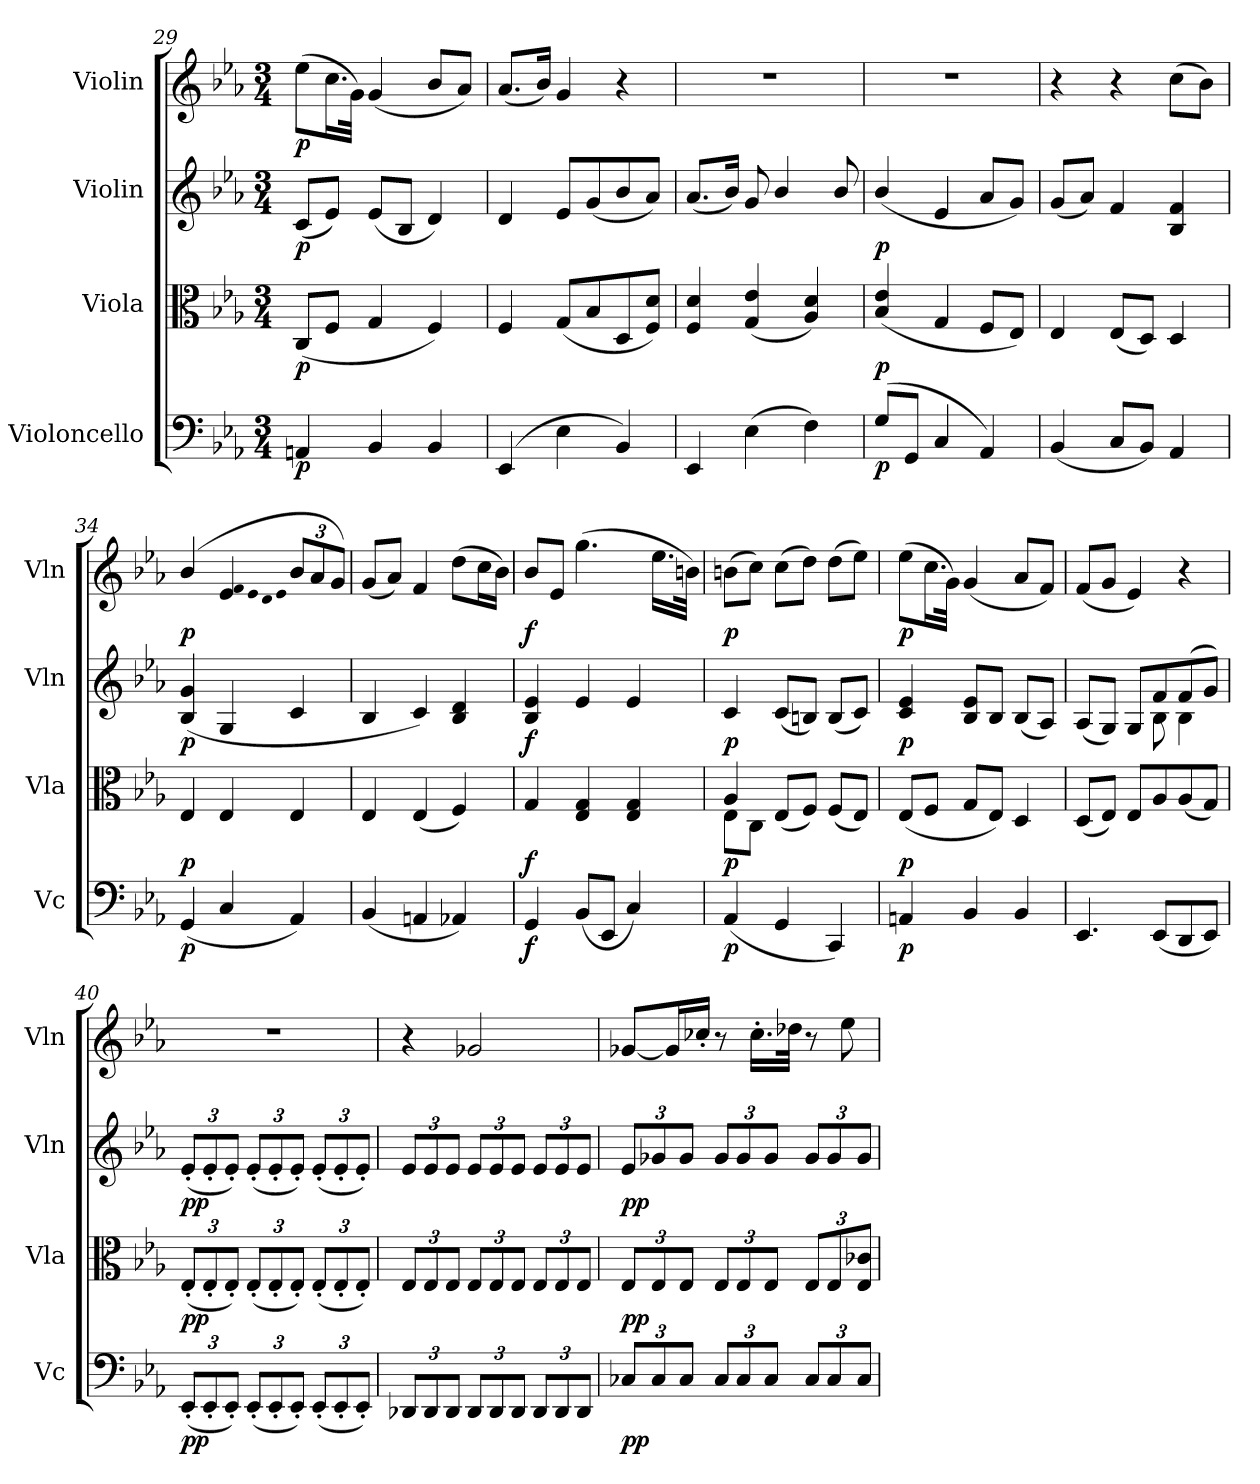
**kern	**dynam	**kern	**dynam	**kern	**dynam	**kern	**dynam
*part4	*part4	*part3	*part3	*part2	*part2	*part1	*part1
*staff4	*staff4	*staff3	*staff3	*staff2	*staff2	*staff1	*staff1
*I"Violoncello	*	*I"Viola	*	*I"Violin	*	*I"Violin	*
*I'Vc	*	*I'Vla	*	*I'Vln	*	*I'Vln	*
*clefF4	*	*clefC3	*	*clefG2	*	*clefG2	*
*k[b-e-a-]	*	*k[b-e-a-]	*	*k[b-e-a-]	*	*k[b-e-a-]	*
*E-:	*	*E-:	*	*E-:	*	*E-:	*
*M3/4	*	*M3/4	*	*M3/4	*	*M3/4	*
=29	=29	=29	=29	=29	=29	=29	=29
4AAn/	p	(8C/L	p	(8c/L	p	(8ee-\L	p
.	.	8F/J	.	8e-/J)	.	16.cc\L	.
.	.	.	.	.	.	32g\JJk)	.
4BB-/	.	4G/	.	(8e-/L	.	(4g/	.
.	.	.	.	8B-/J	.	.	.
4BB-/	.	4F/)	.	4d/)	.	8b-/L	.
.	.	.	.	.	.	8a-/J)	.
=30	=30	=30	=30	=30	=30	=30	=30
(4EE-/	.	4F/	.	4d/	.	(8.a-/L	.
.	.	.	.	.	.	16b-/Jk)	.
4E-\	.	(8G/L	.	8e-/L	.	4g/	.
.	.	8B-/	.	(8g/	.	.	.
4BB-/)	.	8D/	.	8b-/	.	4r	.
.	.	8F/ 8d/J)	.	8a-/J)	.	.	.
=31	=31	=31	=31	=31	=31	=31	=31
4EE-/	.	4F/ 4d/	.	(8.a-/L	.	2.r	.
.	.	.	.	16b-/Jk)	.	.	.
(4E-\	.	(4G/ 4e-/	.	8g/	.	.	.
.	.	.	.	4b-/	.	.	.
4F\)	.	4A-/ 4d/)	.	.	.	.	.
.	.	.	.	8b-/	.	.	.
=32	=32	=32	=32	=32	=32	=32	=32
(8G\L	p	(4B-/ 4e-/	p	(4b-/	p	2.r	.
8GG/J	.	.	.	.	.	.	.
4C/	.	4G/	.	4e-/	.	.	.
4AA-/)	.	8F/L	.	8a-/L	.	.	.
.	.	8E-/J)	.	8g/J)	.	.	.
=33	=33	=33	=33	=33	=33	=33	=33
(4BB-/	.	4E-/	.	(8g/L	.	4r	.
.	.	.	.	8a-/J)	.	.	.
8C/L	.	(8E-/L	.	4f/	.	4r	.
8BB-/J)	.	8D/J)	.	.	.	.	.
4AA-/	.	4D/	.	4B-/ 4f/	.	(8cc\L	.
.	.	.	.	.	.	8b-\J)	.
=34	=34	=34	=34	=34	=34	=34	=34
(4GG/	p	4E-/	p	(4B-/ 4g/	p	(4b-/	p
4C/	.	4E-/	.	4G/	.	4e-/	.
.	.	.	.	.	.	qf	.
.	.	.	.	.	.	qe-	.
.	.	.	.	.	.	qd	.
.	.	.	.	.	.	qe-	.
4AA-/)	.	4E-/	.	4c/	.	12b-/L	.
.	.	.	.	.	.	12a-/	.
.	.	.	.	.	.	12g/J)	.
=35	=35	=35	=35	=35	=35	=35	=35
(4BB-/	.	4E-/	.	4B-/	.	(8g/L	.
.	.	.	.	.	.	8a-/J)	.
4AAn/	.	(4E-/	.	4c/)	.	4f/	.
4AA-X/)	.	4F/)	.	4B-/ 4d/	.	(8dd\L	.
.	.	.	.	.	.	16cc\L	.
.	.	.	.	.	.	16b-\JJ)	.
=36	=36	=36	=36	=36	=36	=36	=36
4GG/	f	4G/	f	4B-/ 4e-/	f	8b-/L	f
.	.	.	.	.	.	8e-/J	.
(8BB-/L	.	4E-/ 4G/	.	4e-/	.	(4.gg\	.
8EE-/J	.	.	.	.	.	.	.
4C/)	.	4E-/ 4G/	.	4e-/	.	.	.
.	.	.	.	.	.	16.ee-\LL	.
.	.	.	.	.	.	32bn\JJk)	.
=37	=37	=37	=37	=37	=37	=37	=37
*	*	*^	*	*	*	*	*
(4AA-/	p	4A-/	8E-\L	p	4c/	p	(8bn\L	p
.	.	.	8C\J	.	.	.	8cc\J)	.
4GG/	.	(8E-/L	2ryy	.	(8c/L	.	(8cc\L	.
.	.	8F/J)	.	.	8Bn/J)	.	8dd\J)	.
4CC/)	.	(8F/L	.	.	(8B/L	.	(8dd\L	.
.	.	8E-/J)	.	.	8c/J)	.	8ee-\J)	.
*	*	*v	*v	*	*	*	*	*
=38	=38	=38	=38	=38	=38	=38	=38
4AAn/	p	(8E-/L	p	4c/ 4e-/	p	(8ee-\L	p
.	.	8F/J	.	.	.	16.cc\L	.
.	.	.	.	.	.	32g\JJk)	.
4BB-/	.	8G/L	.	8B-/ 8e-/L	.	(4g/	.
.	.	8E-/J)	.	8B-/J	.	.	.
4BB-/	.	4D/	.	(8B-/L	.	8a-/L	.
.	.	.	.	8A-/J)	.	8f/J)	.
=39	=39	=39	=39	=39	=39	=39	=39
*	*	*	*	*^	*	*	*
4.EE-/	.	(8D/L	.	(8A-/L	4.ryy	.	(8f/L	.
.	.	8E-/J)	.	8G/J)	.	.	8g/J	.
.	.	8E-/L	.	8G/L	.	.	4e-/)	.
(8EE-/L	.	8A-/	.	8f/	8B-\	.	.	.
8DD/	.	(8A-/	.	(8f/	4B-\	.	4r	.
8EE-/J)	.	8G/J)	.	8g/J)	.	.	.	.
*	*	*	*	*v	*v	*	*	*
=40	=40	=40	=40	=40	=40	=40	=40
(12EE-'/L	pp	(12E-'/L	pp	(12e-'/L	pp	2.r	.
12EE-'/	.	12E-'/	.	12e-'/	.	.	.
12EE-'/J)	.	12E-'/J)	.	12e-'/J)	.	.	.
(12EE-'/L	.	(12E-'/L	.	(12e-'/L	.	.	.
12EE-'/	.	12E-'/	.	12e-'/	.	.	.
12EE-'/J)	.	12E-'/J)	.	12e-'/J)	.	.	.
(12EE-'/L	.	(12E-'/L	.	(12e-'/L	.	.	.
12EE-'/	.	12E-'/	.	12e-'/	.	.	.
12EE-'/J)	.	12E-'/J)	.	12e-'/J)	.	.	.
=41	=41	=41	=41	=41	=41	=41	=41
12DD-X/L	.	12E-/L	.	12e-/L	.	4r	.
12DD-/	.	12E-/	.	12e-/	.	.	.
12DD-/J	.	12E-/J	.	12e-/J	.	.	.
12DD-/L	.	12E-/L	.	12e-/L	.	2g-X/	.
12DD-/	.	12E-/	.	12e-/	.	.	.
12DD-/J	.	12E-/J	.	12e-/J	.	.	.
12DD-/L	.	12E-/L	.	12e-/L	.	.	.
12DD-/	.	12E-/	.	12e-/	.	.	.
12DD-/J	.	12E-/J	.	12e-/J	.	.	.
=42	=42	=42	=42	=42	=42	=42	=42
*	*	*	*	*	*	*MM112	*
12C-X/L	pp	12E-/L	pp	12e-/L	pp	[8g-X/L	.
12C-/	.	12E-/	.	12g-X/	.	.	.
.	.	.	.	.	.	16g-/L]	.
12C-/J	.	12E-/J	.	12g-/J	.	.	.
.	.	.	.	.	.	16cc-X'/JJ	.
12C-/L	.	12E-/L	.	12g-/L	.	8r	.
12C-/	.	12E-/	.	12g-/	.	.	.
.	.	.	.	.	.	16.cc-'\LL	.
12C-/J	.	12E-/J	.	12g-/J	.	.	.
.	.	.	.	.	.	32dd-X\JJk	.
12C-/L	.	12E-/L	.	12g-/L	.	8r	.
12C-/	.	12E-/	.	12g-/	.	.	.
.	.	.	.	.	.	8ee-\	.
12C-/J	.	12E-/ 12c-X/J	.	12g-/J	.	.	.
=	=	=	=	=	=	=	=
*-	*-	*-	*-	*-	*-	*-	*-
